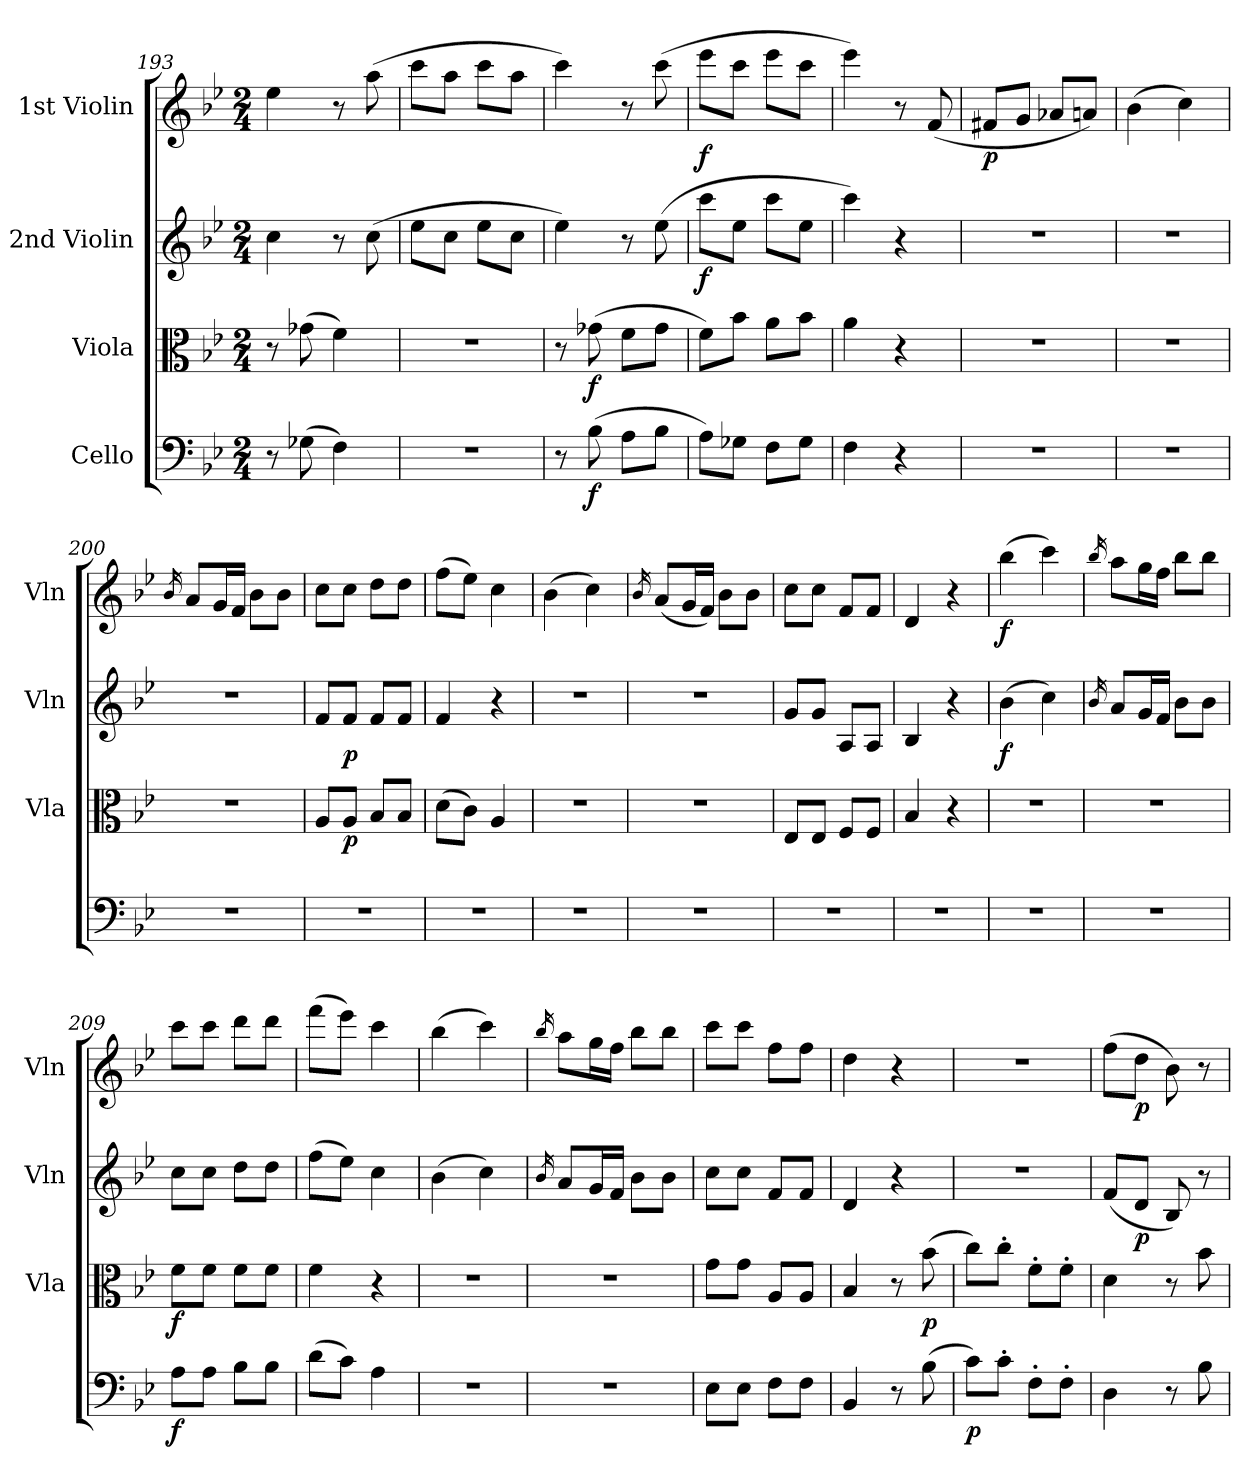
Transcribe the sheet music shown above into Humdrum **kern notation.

**kern	**dynam	**kern	**dynam	**kern	**dynam	**kern	**dynam
*part4	*part4	*part3	*part3	*part2	*part2	*part1	*part1
*staff4	*staff4	*staff3	*staff3	*staff2	*staff2	*staff1	*staff1
*I"Cello	*	*I"Viola	*	*I"2nd Violin	*	*I"1st Violin	*
*	*	*I'Vla	*	*I'Vln	*	*I'Vln	*
*clefF4	*	*clefC3	*	*clefG2	*	*clefG2	*
*k[b-e-]	*	*k[b-e-]	*	*k[b-e-]	*	*k[b-e-]	*
*B-:	*	*B-:	*	*B-:	*	*B-:	*
*M2/4	*	*M2/4	*	*M2/4	*	*M2/4	*
=193	=193	=193	=193	=193	=193	=193	=193
8r	.	8r	.	4cc\	.	4ee-\	.
(8G-X\	.	(8g-X\	.	.	.	.	.
4F\)	.	4f\)	.	8r	.	8r	.
.	.	.	.	(8cc\	.	(8aa\	.
=194	=194	=194	=194	=194	=194	=194	=194
2r	.	2r	.	8ee-\L	.	8ccc\L	.
.	.	.	.	8cc\J	.	8aa\J	.
.	.	.	.	8ee-\L	.	8ccc\L	.
.	.	.	.	8cc\J	.	8aa\J	.
=195	=195	=195	=195	=195	=195	=195	=195
8r	.	8r	.	4ee-\)	.	4ccc\)	.
!	!LO:DY:b	!	!LO:DY:b	!	!	!	!
(8B-\	f	(8g-X\	f	.	.	.	.
8A\L	.	8f\L	.	8r	.	8r	.
8B-\J	.	8g-\J	.	(8ee-\	.	(8ccc\	.
=196	=196	=196	=196	=196	=196	=196	=196
!	!	!	!	!	!LO:DY:b	!	!LO:DY:b
8A\L)	.	8f\L)	.	8ccc\L	f	8eee-\L	f
8G-X\J	.	8b-\J	.	8ee-\J	.	8ccc\J	.
8F\L	.	8a\L	.	8ccc\L	.	8eee-\L	.
8G-\J	.	8b-\J	.	8ee-\J	.	8ccc\J	.
=197	=197	=197	=197	=197	=197	=197	=197
4F\	.	4a\	.	4ccc\)	.	4eee-\)	.
4r	.	4r	.	4r	.	8r	.
.	.	.	.	.	.	(8f/	.
=198	=198	=198	=198	=198	=198	=198	=198
!	!	!	!	!	!	!	!LO:DY:b
2r	.	2r	.	2r	.	8f#X/L	p
.	.	.	.	.	.	8g/J	.
.	.	.	.	.	.	8a-X/L	.
.	.	.	.	.	.	8an/J)	.
=199	=199	=199	=199	=199	=199	=199	=199
2r	.	2r	.	2r	.	(4b-\	.
.	.	.	.	.	.	4cc\)	.
=200	=200	=200	=200	=200	=200	=200	=200
.	.	.	.	.	.	16qb-/	.
2r	.	2r	.	2r	.	8a/L	.
.	.	.	.	.	.	16g/L	.
.	.	.	.	.	.	16f/JJ	.
.	.	.	.	.	.	8b-\L	.
.	.	.	.	.	.	8b-\J	.
=201	=201	=201	=201	=201	=201	=201	=201
2r	.	8A/L	.	8f/L	.	8cc\L	.
!	!	!	!LO:DY:b	!	!LO:DY:b	!	!
.	.	8A/J	p	8f/J	p	8cc\J	.
.	.	8B-/L	.	8f/L	.	8dd\L	.
.	.	8B-/J	.	8f/J	.	8dd\J	.
=202	=202	=202	=202	=202	=202	=202	=202
2r	.	(8d\L	.	4f/	.	(8ff\L	.
.	.	8c\J)	.	.	.	8ee-\J)	.
.	.	4A/	.	4r	.	4cc\	.
=203	=203	=203	=203	=203	=203	=203	=203
2r	.	2r	.	2r	.	(4b-\	.
.	.	.	.	.	.	4cc\)	.
=204	=204	=204	=204	=204	=204	=204	=204
.	.	.	.	.	.	16qb-/	.
2r	.	2r	.	2r	.	(8a/L	.
.	.	.	.	.	.	16g/L	.
.	.	.	.	.	.	16f/JJ)	.
.	.	.	.	.	.	8b-\L	.
.	.	.	.	.	.	8b-\J	.
=205	=205	=205	=205	=205	=205	=205	=205
2r	.	8E-/L	.	8g/L	.	8cc\L	.
.	.	8E-/J	.	8g/J	.	8cc\J	.
.	.	8F/L	.	8A/L	.	8f/L	.
.	.	8F/J	.	8A/J	.	8f/J	.
=206	=206	=206	=206	=206	=206	=206	=206
2r	.	4B-/	.	4B-/	.	4d/	.
.	.	4r	.	4r	.	4r	.
=207	=207	=207	=207	=207	=207	=207	=207
!	!	!	!	!	!LO:DY:b	!	!LO:DY:b
2r	.	2r	.	(4b-\	f	(4bb-\	f
.	.	.	.	4cc\)	.	4ccc\)	.
=208	=208	=208	=208	=208	=208	=208	=208
.	.	.	.	16qb-/	.	16qbb-/	.
2r	.	2r	.	8a/L	.	8aa\L	.
.	.	.	.	16g/L	.	16gg\L	.
.	.	.	.	16f/JJ	.	16ff\JJ	.
.	.	.	.	8b-\L	.	8bb-\L	.
.	.	.	.	8b-\J	.	8bb-\J	.
=209	=209	=209	=209	=209	=209	=209	=209
!	!LO:DY:b	!	!LO:DY:b	!	!	!	!
8A\L	f	8f\L	f	8cc\L	.	8ccc\L	.
8A\J	.	8f\J	.	8cc\J	.	8ccc\J	.
8B-\L	.	8f\L	.	8dd\L	.	8ddd\L	.
8B-\J	.	8f\J	.	8dd\J	.	8ddd\J	.
=210	=210	=210	=210	=210	=210	=210	=210
(8d\L	.	4f\	.	(8ff\L	.	(8fff\L	.
8c\J)	.	.	.	8ee-\J)	.	8eee-\J)	.
4A\	.	4r	.	4cc\	.	4ccc\	.
=211	=211	=211	=211	=211	=211	=211	=211
2r	.	2r	.	(4b-\	.	(4bb-\	.
.	.	.	.	4cc\)	.	4ccc\)	.
=212	=212	=212	=212	=212	=212	=212	=212
.	.	.	.	16qb-/	.	16qbb-/	.
2r	.	2r	.	8a/L	.	8aa\L	.
.	.	.	.	16g/L	.	16gg\L	.
.	.	.	.	16f/JJ	.	16ff\JJ	.
.	.	.	.	8b-\L	.	8bb-\L	.
.	.	.	.	8b-\J	.	8bb-\J	.
=213	=213	=213	=213	=213	=213	=213	=213
8E-\L	.	8g\L	.	8cc\L	.	8ccc\L	.
8E-\J	.	8g\J	.	8cc\J	.	8ccc\J	.
8F\L	.	8A/L	.	8f/L	.	8ff\L	.
8F\J	.	8A/J	.	8f/J	.	8ff\J	.
=214	=214	=214	=214	=214	=214	=214	=214
4BB-/	.	4B-/	.	4d/	.	4dd\	.
8r	.	8r	.	4r	.	4r	.
!	!	!	!LO:DY:b	!	!	!	!
(8B-\	.	(8b-\	p	.	.	.	.
=215	=215	=215	=215	=215	=215	=215	=215
!	!LO:DY:b	!	!	!	!	!	!
8c\L)	p	8cc\L)	.	2r	.	2r	.
8c'\J	.	8cc'\J	.	.	.	.	.
8F'\L	.	8f'\L	.	.	.	.	.
8F'\J	.	8f'\J	.	.	.	.	.
=216	=216	=216	=216	=216	=216	=216	=216
4D\	.	4d\	.	(8f/L	.	(8ff\L	.
!	!	!	!	!	!LO:DY:b	!	!LO:DY:b
.	.	.	.	8d/J	p	8dd\J	p
8r	.	8r	.	8B-/)	.	8b-\)	.
8B-\	.	8b-\	.	8r	.	8r	.
=	=	=	=	=	=	=	=
*-	*-	*-	*-	*-	*-	*-	*-
